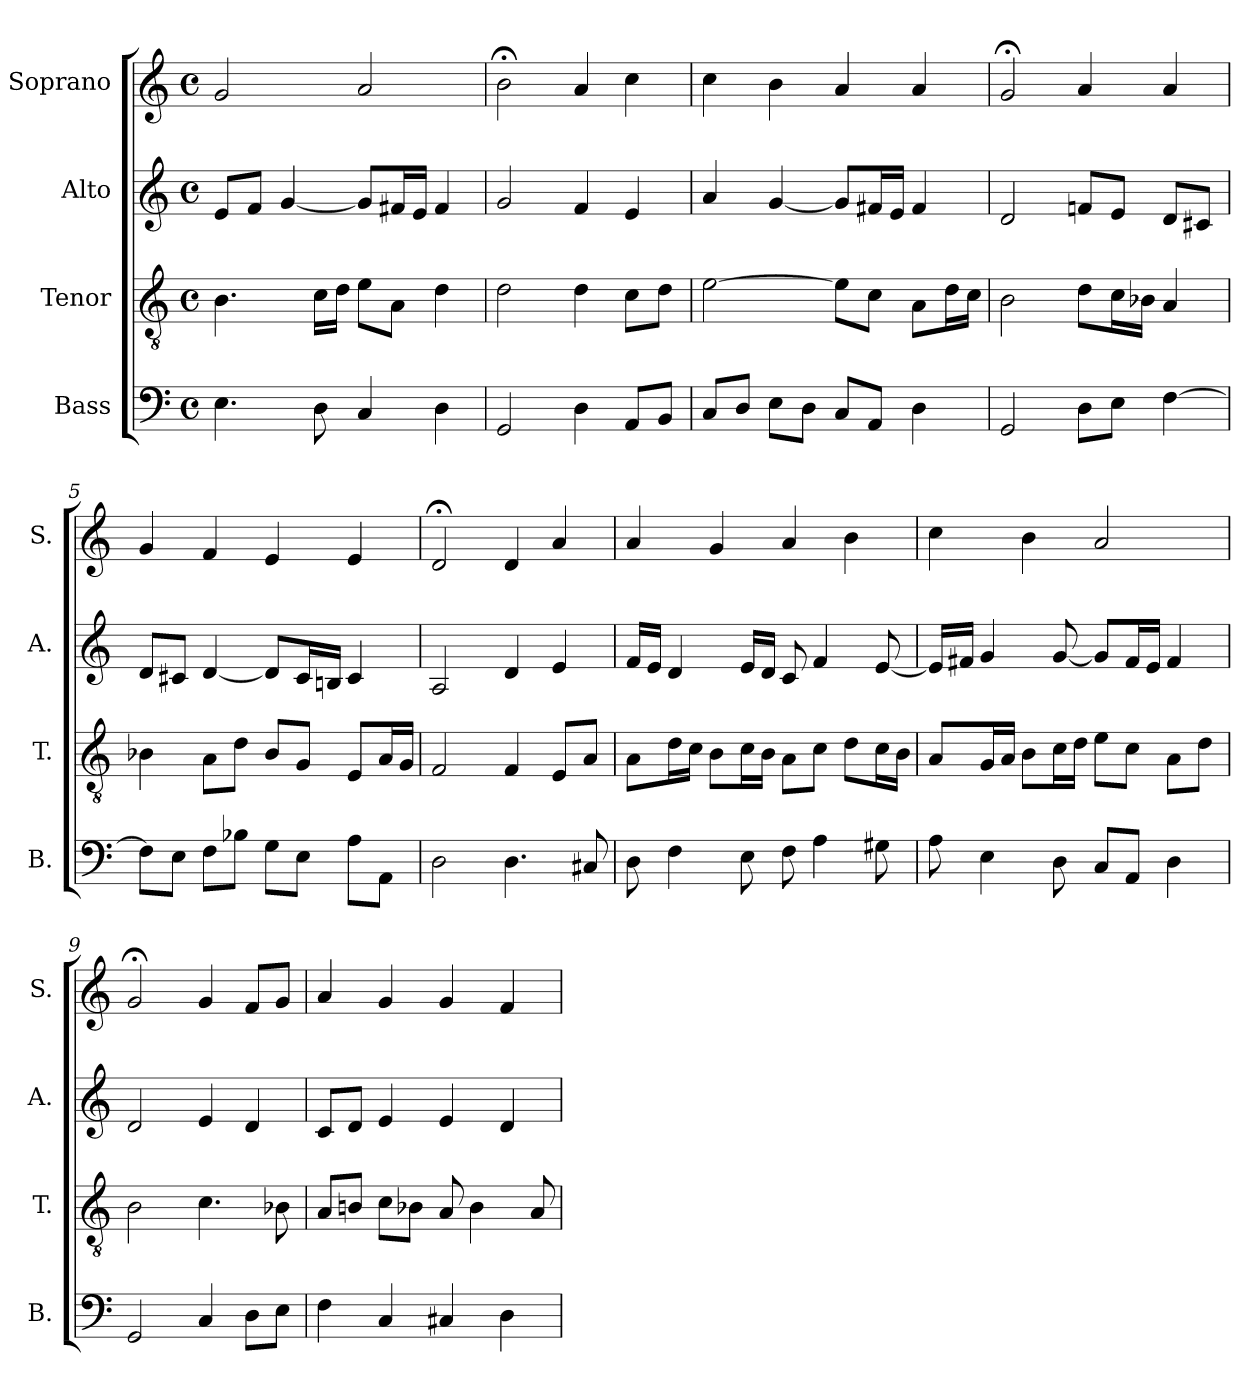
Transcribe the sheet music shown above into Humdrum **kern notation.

**kern	**kern	**kern	**kern
*part4	*part3	*part2	*part1
*staff4	*staff3	*staff2	*staff1
*I"Bass	*I"Tenor	*I"Alto	*I"Soprano
*I'B.	*I'T.	*I'A.	*I'S.
*clefF4	*clefGv2	*clefG2	*clefG2
*k[]	*k[]	*k[]	*k[]
*C:	*C:	*C:	*C:
*M4/4	*M4/4	*M4/4	*M4/4
*met(c)	*met(c)	*met(c)	*met(c)
=1	=1	=1	=1
4.E\	4.B\	8e/L	2g/
.	.	8f/J	.
.	.	[4g/	.
8D\	16c\LL	.	.
.	16d\JJ	.	.
4C/	8e\L	8g/L]	2a/
.	8A\J	16f#X/L	.
.	.	16e/JJ	.
4D\	4d\	4f#/	.
=2	=2	=2	=2
2GG/	2d\	2g/	2b;<\
4D\	4d\	4f/	4a/
8AA/L	8c\L	4e/	4cc\
8BB/J	8d\J	.	.
=3	=3	=3	=3
8C/L	[2e\	4a/	4cc\
8D/J	.	.	.
8E\L	.	[4g/	4b\
8D\J	.	.	.
8C/L	8e\L]	8g/L]	4a/
8AA/J	8c\J	16f#X/L	.
.	.	16e/JJ	.
4D\	8A\L	4f#/	4a/
.	16d\L	.	.
.	16c\JJ	.	.
=4	=4	=4	=4
2GG/	2B\	2d/	2g;</
8D\L	8d\L	8fn/L	4a/
8E\J	16c\L	8e/J	.
.	16B-X\JJ	.	.
[4F\	4A/	8d/L	4a/
.	.	8c#X/J	.
=5	=5	=5	=5
8F\L]	4B-X\	8d/L	4g/
8E\J	.	8c#X/J	.
8F\L	8A\L	[4d/	4f/
8B-X\J	8d\J	.	.
8G\L	8B-/L	8d/L]	4e/
8E\J	8G/J	16c#/L	.
.	.	16Bn/JJ	.
8A\L	8E/L	4c#/	4e/
8AA\J	16A/L	.	.
.	16G/JJ	.	.
!!LO:LB:g=z
=6	=6	=6	=6
2D\	2F/	2A/	2d;</
4.D\	4F/	4d/	4d/
.	8E/L	4e/	4a/
8C#X/	8A/J	.	.
=7	=7	=7	=7
8D\	8A\L	16f/LL	4a/
.	.	16e/JJ	.
4F\	16d\L	4d/	.
.	16c\JJ	.	.
.	8B\L	.	4g/
8E\	16c\L	16e/LL	.
.	16B\JJ	16d/JJ	.
8F\	8A\L	8c/	4a/
4A\	8c\J	4f/	.
.	8d\L	.	4b\
8G#X\	16c\L	[8e/	.
.	16B\JJ	.	.
=8	=8	=8	=8
8A\	8A/L	16e/LL]	4cc\
.	.	16f#X/JJ	.
4E\	16G/L	4g/	.
.	16A/JJ	.	.
.	8B\L	.	4b\
8D\	16c\L	[8g/	.
.	16d\JJ	.	.
8C/L	8e\L	8g/L]	2a/
8AA/J	8c\J	16f#/L	.
.	.	16e/JJ	.
4D\	8A\L	4f#/	.
.	8d\J	.	.
=9	=9	=9	=9
2GG/	2B\	2d/	2g;</
4C/	4.c\	4e/	4g/
8D\L	.	4d/	8f/L
8E\J	8B-X\	.	8g/J
=10	=10	=10	=10
4F\	8A/L	8c/L	4a/
.	8Bn/J	8d/J	.
4C/	8c\L	4e/	4g/
.	8B-X\J	.	.
4C#X/	8A/	4e/	4g/
.	4B-\	.	.
4D\	.	4d/	4f/
.	8A/	.	.
=	=	=	=
*-	*-	*-	*-
